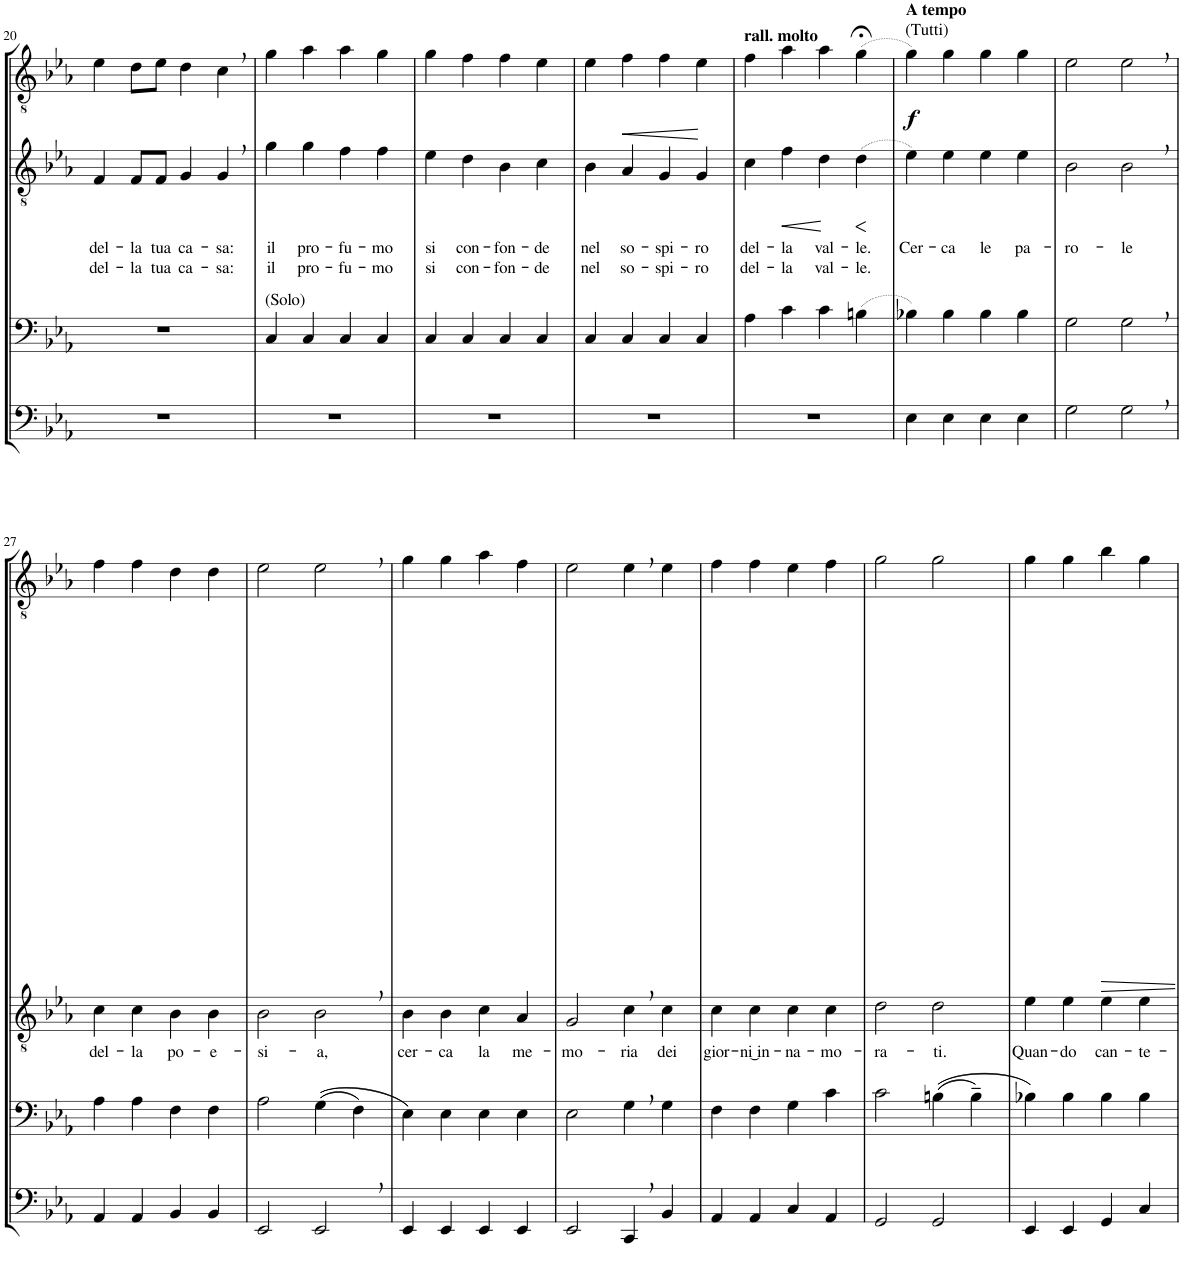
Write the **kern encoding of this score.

**kern	**kern	**kern	**text	**text	**dynam	**kern	**dynam
*part4	*part3	*part2	*part2	*part2	*part2	*part1	*part1
*staff4	*staff3	*staff2	*staff2	*staff2	*staff2	*staff1	*staff1
*I"B	*I"Bar	*I"T2	*	*	*	*I"T1	*
!!LO:PB:g=z
*clefF4	*clefF4	*clefGv2	*	*	*	*clefGv2	*
*k[b-e-a-]	*k[b-e-a-]	*k[b-e-a-]	*	*	*	*k[b-e-a-]	*
*M4/4	*M4/4	*M4/4	*	*	*	*M4/4	*
*met(c)	*met(c)	*met(c)	*	*	*	*met(c)	*
=20	=20	=20	=20	=20	=20	=20	=20
!	!	!	!LO:LY:b	!LO:LY:b	!	!	!
1r	1r	4F/	del-	del-	.	4e-\	.
!	!	!	!LO:LY:b	!LO:LY:b	!	!	!
.	.	8F/L	-la	-la	.	8d\L	.
!	!	!	!LO:LY:b	!LO:LY:b	!	!	!
.	.	8F/J	tua	tua	.	8e-\J	.
!	!	!	!LO:LY:b	!LO:LY:b	!	!	!
.	.	4G/	ca-	ca-	.	4d\	.
!	!	!	!LO:LY:b	!LO:LY:b	!	!	!
.	.	4G,/	-sa:	-sa:	.	4c,\	.
=21	=21	=21	=21	=21	=21	=21	=21
!	!LO:TX:a:t=(Solo)	!	!	!	!	!	!
!	!	!	!LO:LY:b	!LO:LY:b	!	!	!
1r	4C/	4g\	il	il	.	4g\	.
!	!	!	!LO:LY:b	!LO:LY:b	!	!	!
.	4C/	4g\	pro-	pro-	.	4a-\	.
!	!	!	!LO:LY:b	!LO:LY:b	!	!	!
.	4C/	4f\	-fu-	-fu-	.	4a-\	.
!	!	!	!LO:LY:b	!LO:LY:b	!	!	!
.	4C/	4f\	-mo	-mo	.	4g\	.
=22	=22	=22	=22	=22	=22	=22	=22
!	!	!	!LO:LY:b	!LO:LY:b	!	!	!
1r	4C/	4e-\	si	si	.	4g\	.
!	!	!	!LO:LY:b	!LO:LY:b	!	!	!
.	4C/	4d\	con-	con-	.	4f\	.
!	!	!	!LO:LY:b	!LO:LY:b	!	!	!
.	4C/	4B-\	-fon-	-fon-	.	4f\	.
!	!	!	!LO:LY:b	!LO:LY:b	!	!	!
.	4C/	4c\	-de	-de	.	4e-\	.
=23	=23	=23	=23	=23	=23	=23	=23
!	!	!	!LO:LY:b	!LO:LY:b	!	!	!
1r	4C/	4B-\	nel	nel	.	4e-\	.
!	!	!	!LO:LY:b	!LO:LY:b	!	!	!LO:HP:b
.	4C/	4A-/	so-	so-	.	4f\	<
!	!	!	!LO:LY:b	!LO:LY:b	!	!	!
.	4C/	4G/	-spi-	-spi-	.	4f\	.
!	!	!	!LO:LY:b	!LO:LY:b	!	!	!
.	4C/	4G/	-ro	-ro	.	4e-\	[
=24	=24	=24	=24	=24	=24	=24	=24
!	!	!	!	!	!	!LO:TX:a:B:t=rall. molto	!
!	!	!	!LO:LY:b	!LO:LY:b	!	!	!
1r	4A-\	4c\	del-	del-	.	4f\	.
!	!	!	!LO:LY:b	!LO:LY:b	!LO:HP:b	!	!
.	4c\	4f\	-la	-la	<	4a-\	.
!	!	!	!LO:LY:b	!LO:LY:b	!	!	!
.	4c\	4d\	val-	val-	[	4a-\	.
!	!	!	!LO:LY:b	!LO:LY:b	!LO:HP:b	!	!
.	(4Bn\	(4d\	-le.	-le.	<	(4g;<\	.
.	.	.	.	.	[	.	.
=25	=25	=25	=25	=25	=25	=25	=25
!	!	!	!	!	!	!LO:TX:a:B:t=A tempo	!
!	!	!	!	!	!	!LO:TX:a:t=(Tutti)	!
!	!	!	!LO:LY:b	!	!	!	!LO:DY:b
4E-\	4B-X\)	4e-\)	Cer-	.	.	4g\)	f
!	!	!	!LO:LY:b	!	!	!	!
4E-\	4B-\	4e-\	-ca	.	.	4g\	.
!	!	!	!LO:LY:b	!	!	!	!
4E-\	4B-\	4e-\	le	.	.	4g\	.
!	!	!	!LO:LY:b	!	!	!	!
4E-\	4B-\	4e-\	pa-	.	.	4g\	.
=26	=26	=26	=26	=26	=26	=26	=26
!	!	!	!LO:LY:b	!	!	!	!
2G\	2G\	2B-\	-ro-	.	.	2e-\	.
!	!	!	!LO:LY:b	!	!	!	!
2G,\	2G,\	2B-,\	-le	.	.	2e-,\	.
!!LO:LB:g=z
=27	=27	=27	=27	=27	=27	=27	=27
!	!	!	!LO:LY:b	!	!	!	!
4AA-/	4A-\	4c\	del-	.	.	4f\	.
!	!	!	!LO:LY:b	!	!	!	!
4AA-/	4A-\	4c\	-la	.	.	4f\	.
!	!	!	!LO:LY:b	!	!	!	!
4BB-/	4F\	4B-\	po-	.	.	4d\	.
!	!	!	!LO:LY:b	!	!	!	!
4BB-/	4F\	4B-\	-e-	.	.	4d\	.
=28	=28	=28	=28	=28	=28	=28	=28
!	!	!	!LO:LY:b	!	!	!	!
2EE-/	2A-\	2B-\	-si-	.	.	2e-\	.
!	!	!	!LO:LY:b	!	!	!	!
2EE-,/	((4G\	2B-,\	-a,	.	.	2e-,\	.
.	4F\)	.	.	.	.	.	.
=29	=29	=29	=29	=29	=29	=29	=29
!	!	!	!LO:LY:b	!	!	!	!
4EE-/	4E-\)	4B-\	cer-	.	.	4g\	.
!	!	!	!LO:LY:b	!	!	!	!
4EE-/	4E-\	4B-\	-ca	.	.	4g\	.
!	!	!	!LO:LY:b	!	!	!	!
4EE-/	4E-\	4c\	la	.	.	4a-\	.
!	!	!	!LO:LY:b	!	!	!	!
4EE-/	4E-\	4A-/	me-	.	.	4f\	.
=30	=30	=30	=30	=30	=30	=30	=30
!	!	!	!LO:LY:b	!	!	!	!
2EE-/	2E-\	2G/	-mo-	.	.	2e-\	.
!	!	!	!LO:LY:b	!	!	!	!
4CC,/	4G,\	4c,\	-ria	.	.	4e-,\	.
!	!	!	!LO:LY:b	!	!	!	!
4BB-/	4G\	4c\	dei	.	.	4e-\	.
=31	=31	=31	=31	=31	=31	=31	=31
!	!	!	!LO:LY:b	!	!	!	!
4AA-/	4F\	4c\	gior-	.	.	4f\	.
!	!	!	!LO:LY:b	!	!	!	!
4AA-/	4F\	4c\	-ni͜ in-	.	.	4f\	.
!	!	!	!LO:LY:b	!	!	!	!
4C/	4G\	4c\	-na-	.	.	4e-\	.
!	!	!	!LO:LY:b	!	!	!	!
4AA-/	4c\	4c\	-mo-	.	.	4f\	.
=32	=32	=32	=32	=32	=32	=32	=32
!	!	!	!LO:LY:b	!	!	!	!
2GG/	2c\	2d\	-ra-	.	.	2g\	.
!	!	!	!LO:LY:b	!	!	!	!
2GG/	((4Bn\	2d\	-ti.	.	.	2g\	.
.	4B~\)	.	.	.	.	.	.
=33	=33	=33	=33	=33	=33	=33	=33
!	!	!	!LO:LY:b	!	!	!	!
4EE-/	4B-X\)	4e-\	Quan-	.	.	4g\	.
!	!	!	!LO:LY:b	!	!	!	!
4EE-/	4B-\	4e-\	-do	.	.	4g\	.
!	!	!	!LO:LY:b	!	!	!	!
4GG/	4B-\	4e-\	can-	.	.	4b-\	.
!	!	!	!LO:LY:b	!	!	!	!
4C/	4B-\	4e-\	-te-	.	.	4g\	.
=	=	=	=	=	=	=	=
*-	*-	*-	*-	*-	*-	*-	*-
